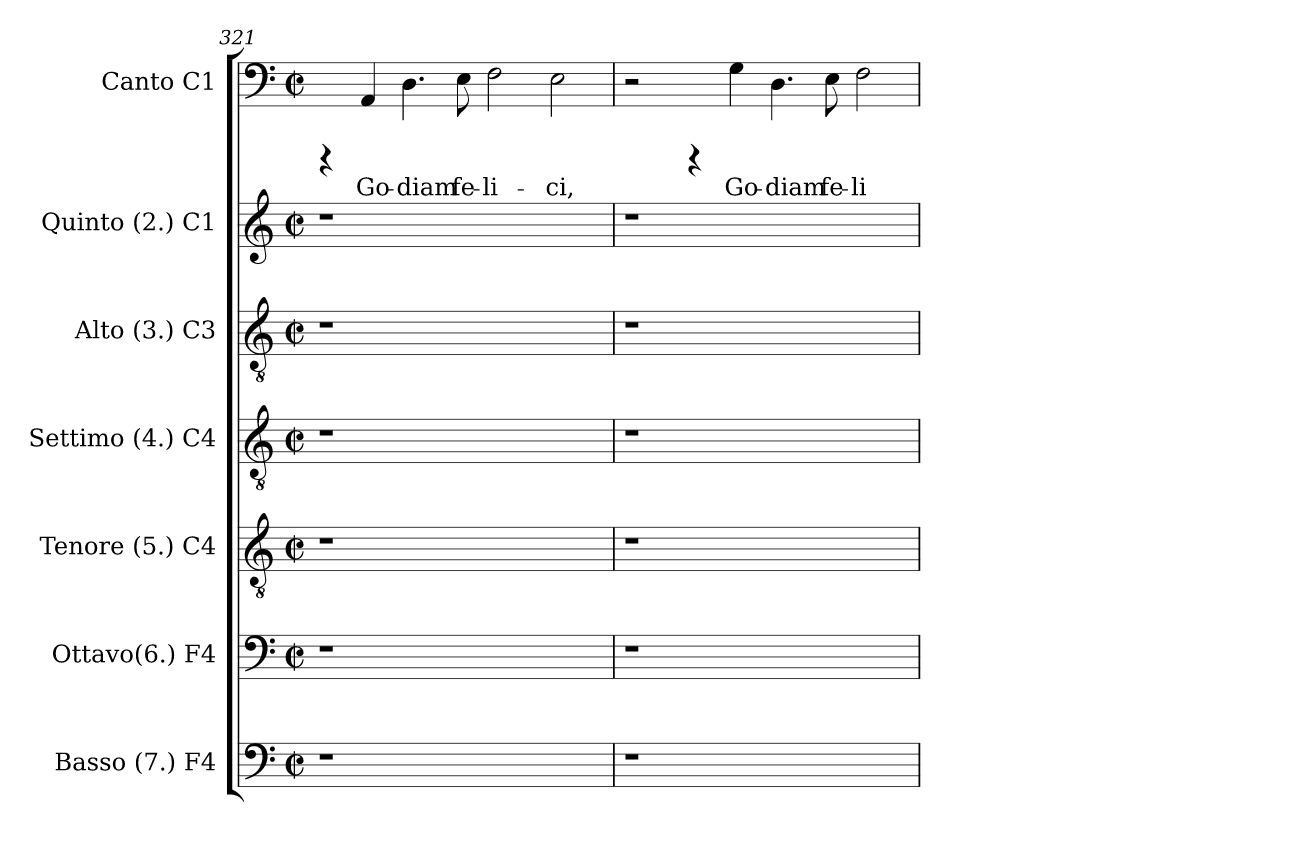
**kern	**kern	**kern	**kern	**kern	**kern	**kern	**text
*part7	*part6	*part5	*part4	*part3	*part2	*part1	*part1
*staff7	*staff6	*staff5	*staff4	*staff3	*staff2	*staff1	*staff1
*I"Basso (7.)  F4	*I"Ottavo(6.)  F4	*I"Tenore (5.)  C4	*I"Settimo (4.)  C4	*I"Alto (3.)  C3	*I"Quinto (2.)  C1	*I"Canto  C1	*
*	*	*I'T	*	*I'A	*	*I'C	*
*clefF4	*clefF4	*clefGv2	*clefGv2	*clefGv2	*clefG2	*clefF4	*
*k[]	*k[]	*k[]	*k[]	*k[]	*k[]	*k[]	*
*C:	*C:	*C:	*C:	*C:	*C:	*C:	*
*M2/2	*M2/2	*M2/2	*M2/2	*M2/2	*M2/2	*M2/2	*
*met(c|)	*met(c|)	*met(c|)	*met(c|)	*met(c|)	*met(c|)	*met(c|)	*
=321	=321	=321	=321	=321	=321	=321	=321
1r	1r	1r	1r	1r	1r	4rCCC	.
!	!	!	!	!	!	!	!LO:LY:b:cj
.	.	.	.	.	.	4AA/	Go-
!	!	!	!	!	!	!	!LO:LY:b:cj
.	.	.	.	.	.	4.D\	-diam
!	!	!	!	!	!	!	!LO:LY:b:cj
.	.	.	.	.	.	8E\	fe-
!	!	!	!	!	!	!	!LO:LY:b:cj
1ryy	1ryy	1ryy	1ryy	1ryy	1ryy	2F\	-li-
!	!	!	!	!	!	!	!LO:LY:b:cj
.	.	.	.	.	.	2E\	-ci,
!!LO:PB:g=z
=322	=322	=322	=322	=322	=322	=322	=322
1r	1r	1r	1r	1r	1r	2r	.
.	.	.	.	.	.	4rCCC	.
!	!	!	!	!	!	!	!LO:LY:b:cj
.	.	.	.	.	.	4G\	Go-
!	!	!	!	!	!	!	!LO:LY:b:cj
1ryy	1ryy	1ryy	1ryy	1ryy	1ryy	4.D\	-diam
!	!	!	!	!	!	!	!LO:LY:b:cj
.	.	.	.	.	.	8E\	fe-
!	!	!	!	!	!	!	!LO:LY:b:cj
.	.	.	.	.	.	2F\	-li-
=	=	=	=	=	=	=	=
*-	*-	*-	*-	*-	*-	*-	*-
